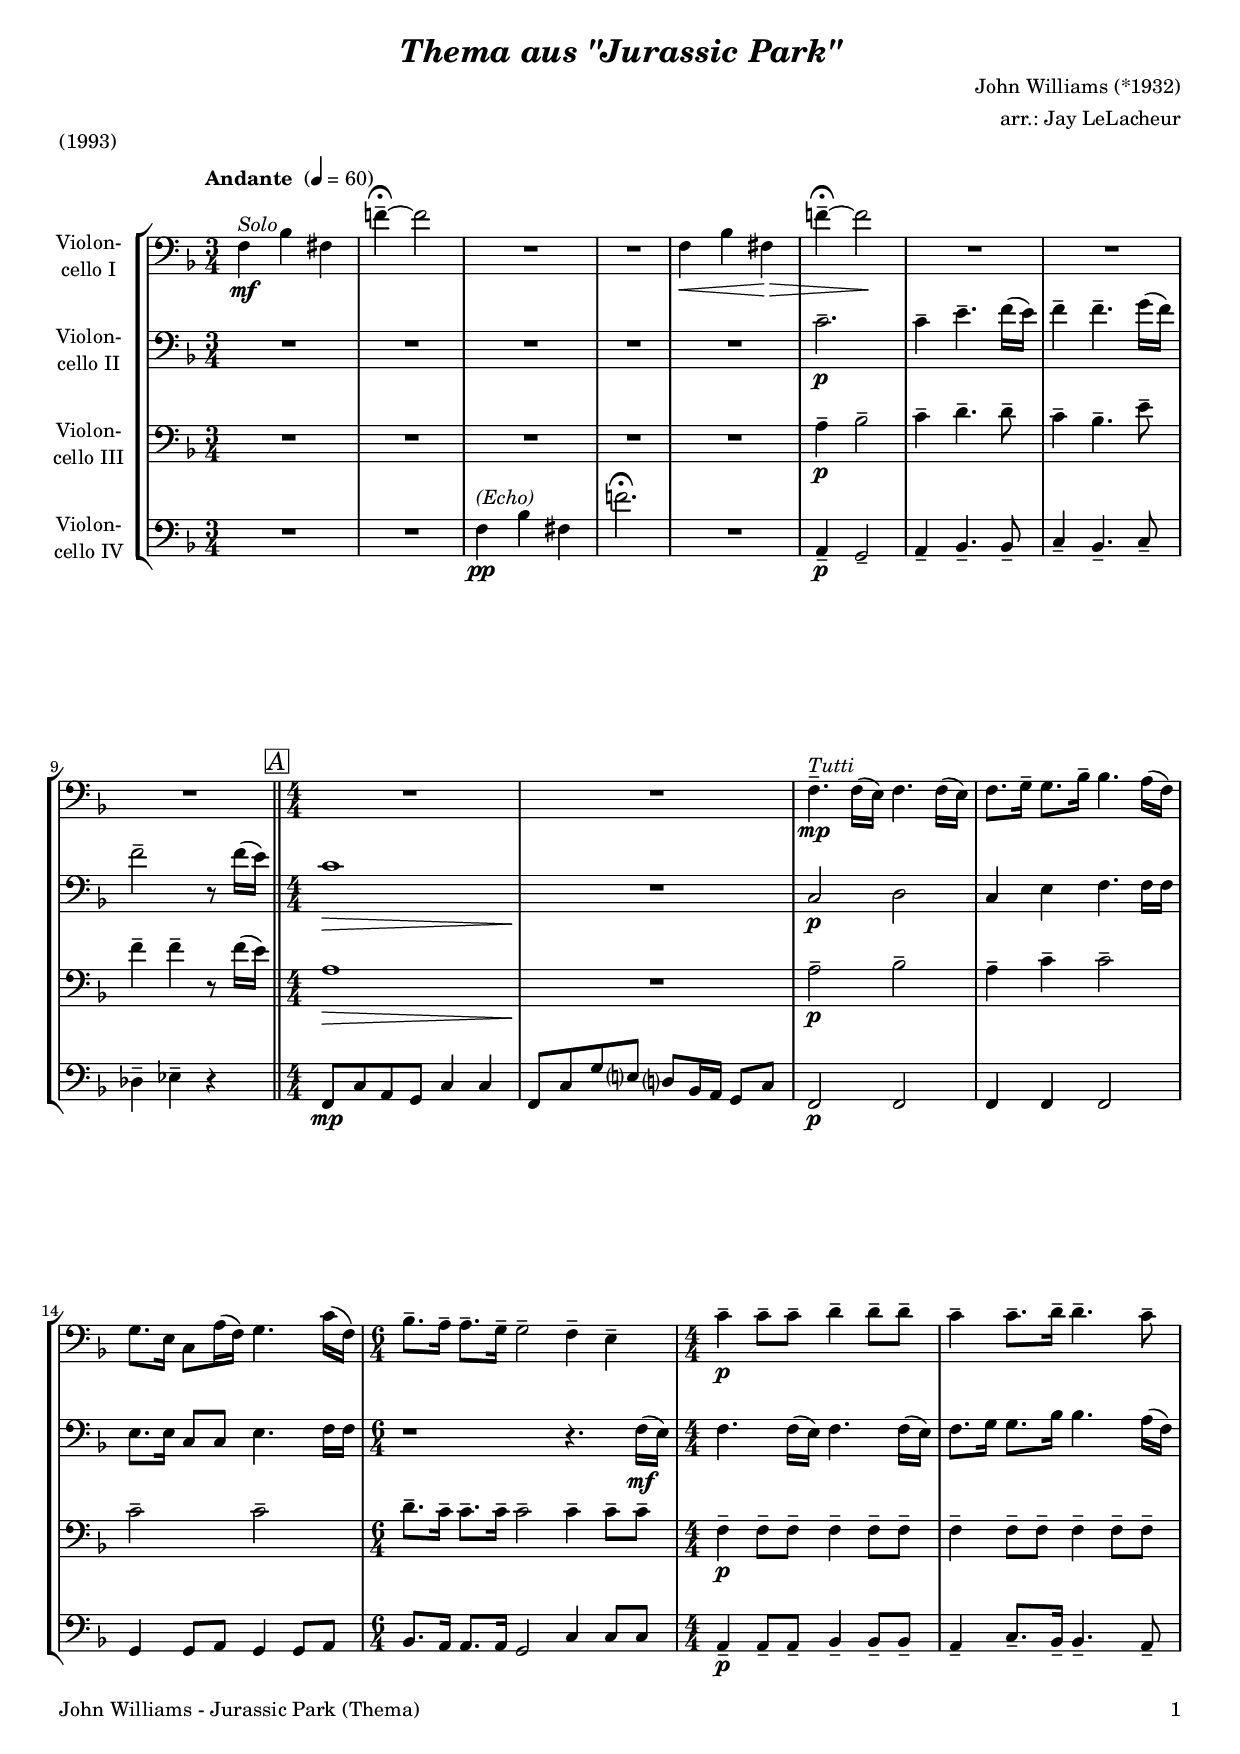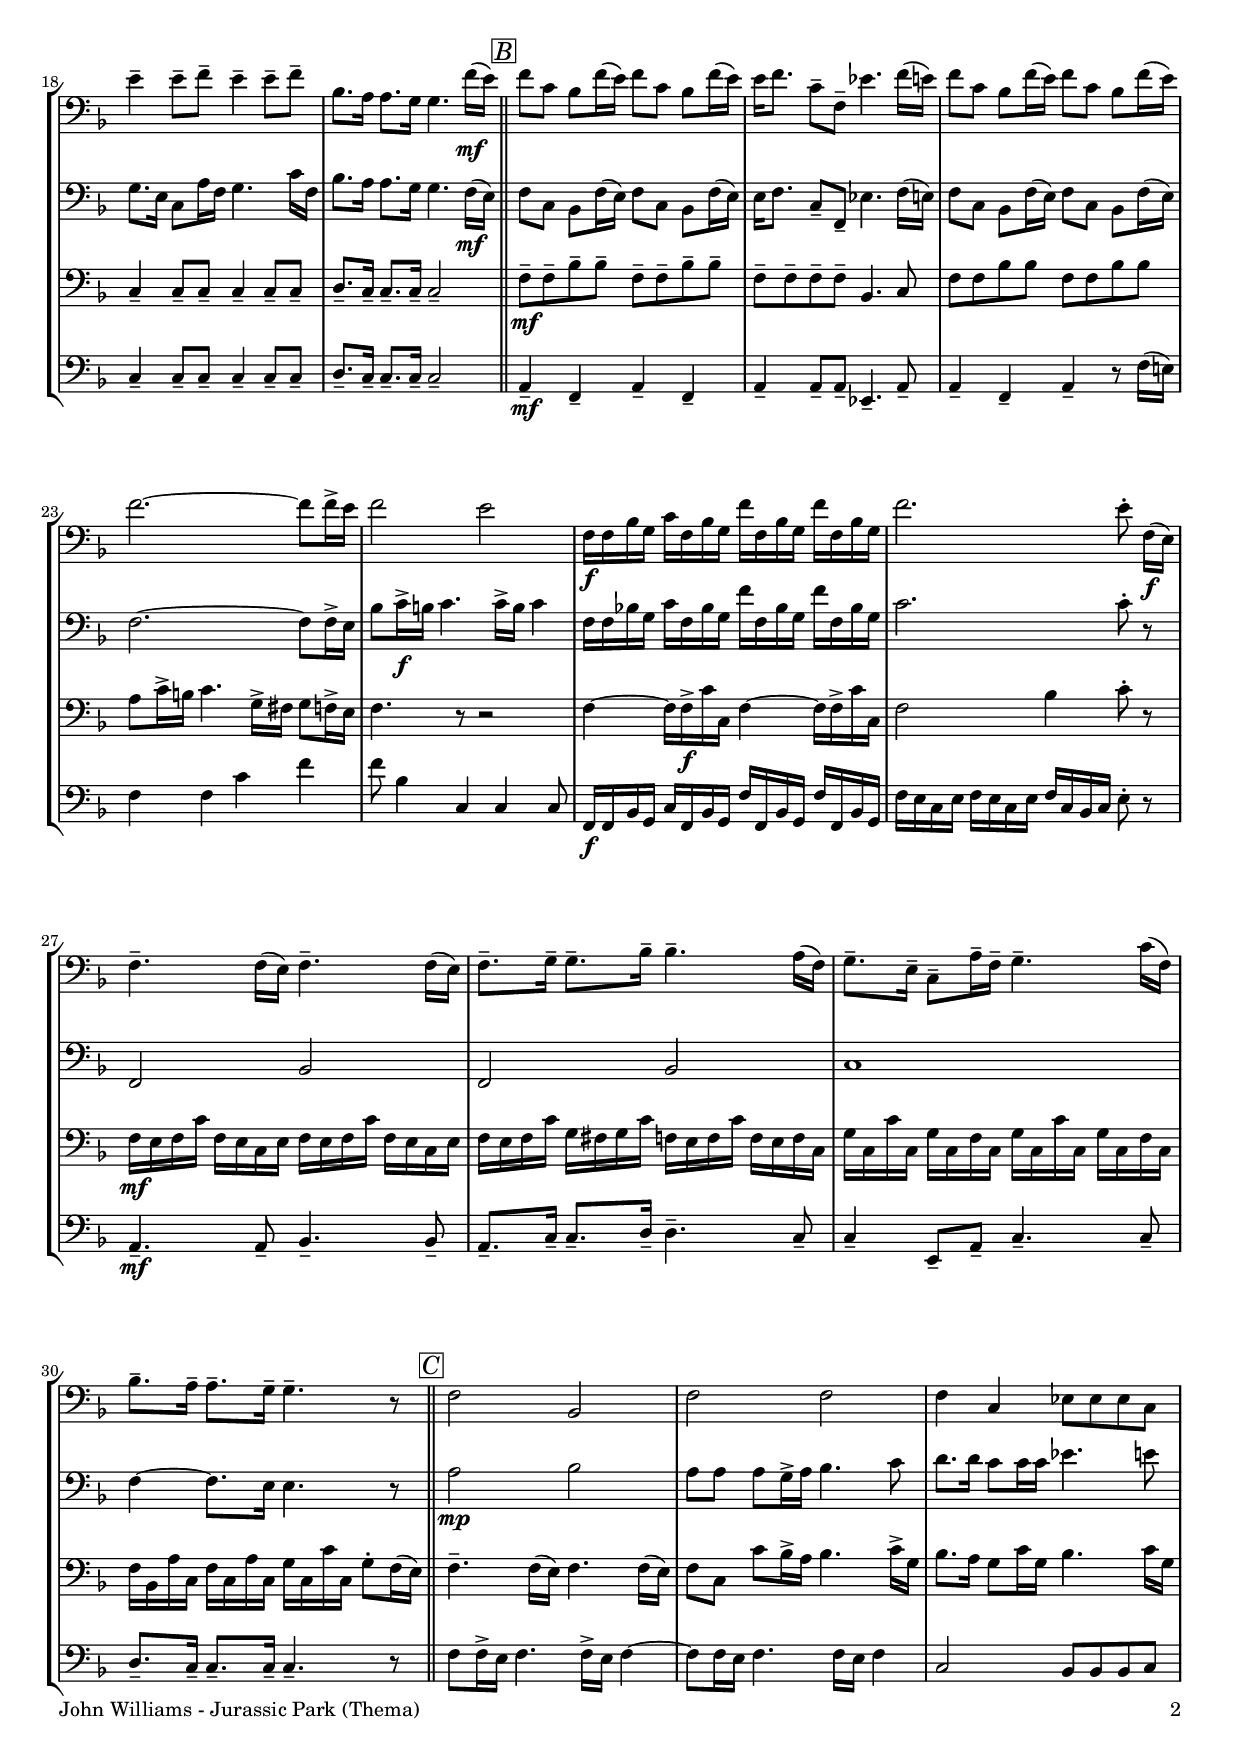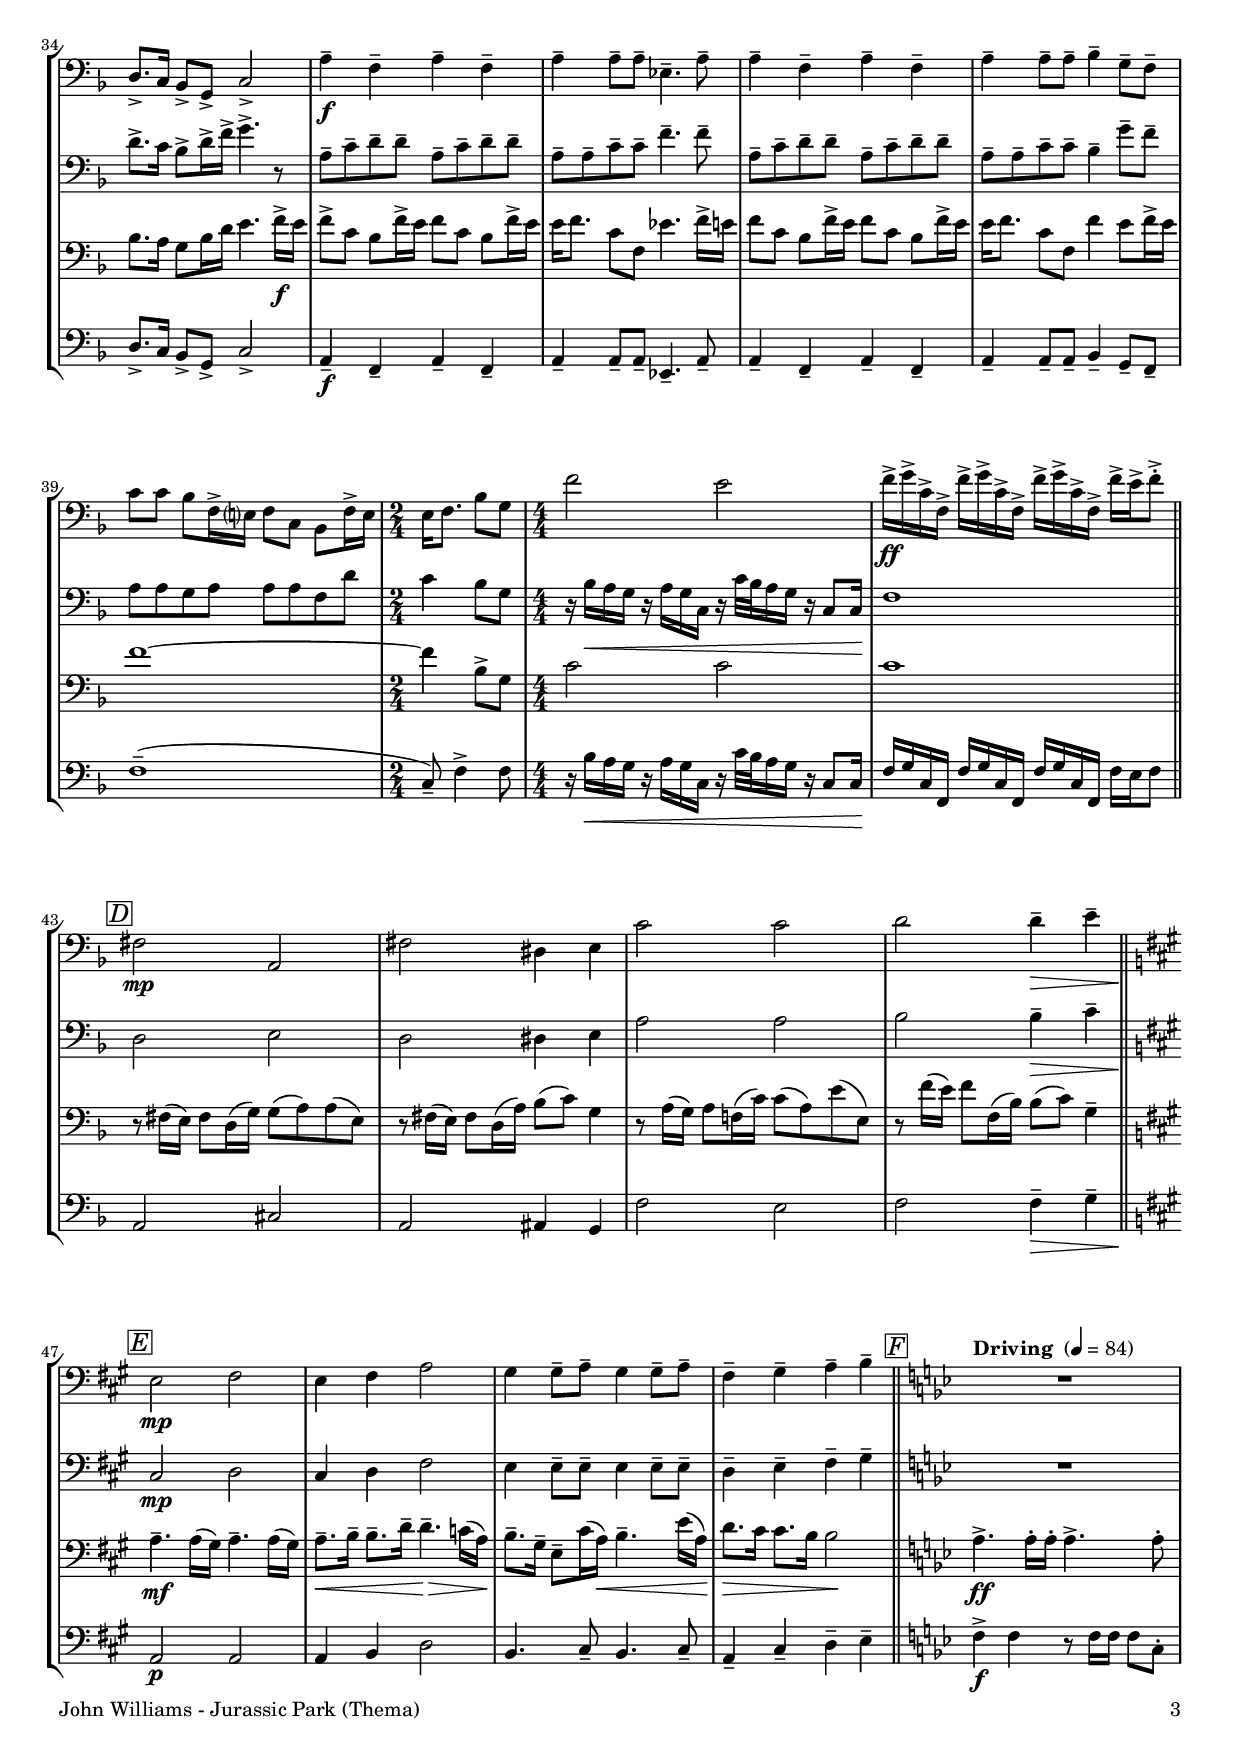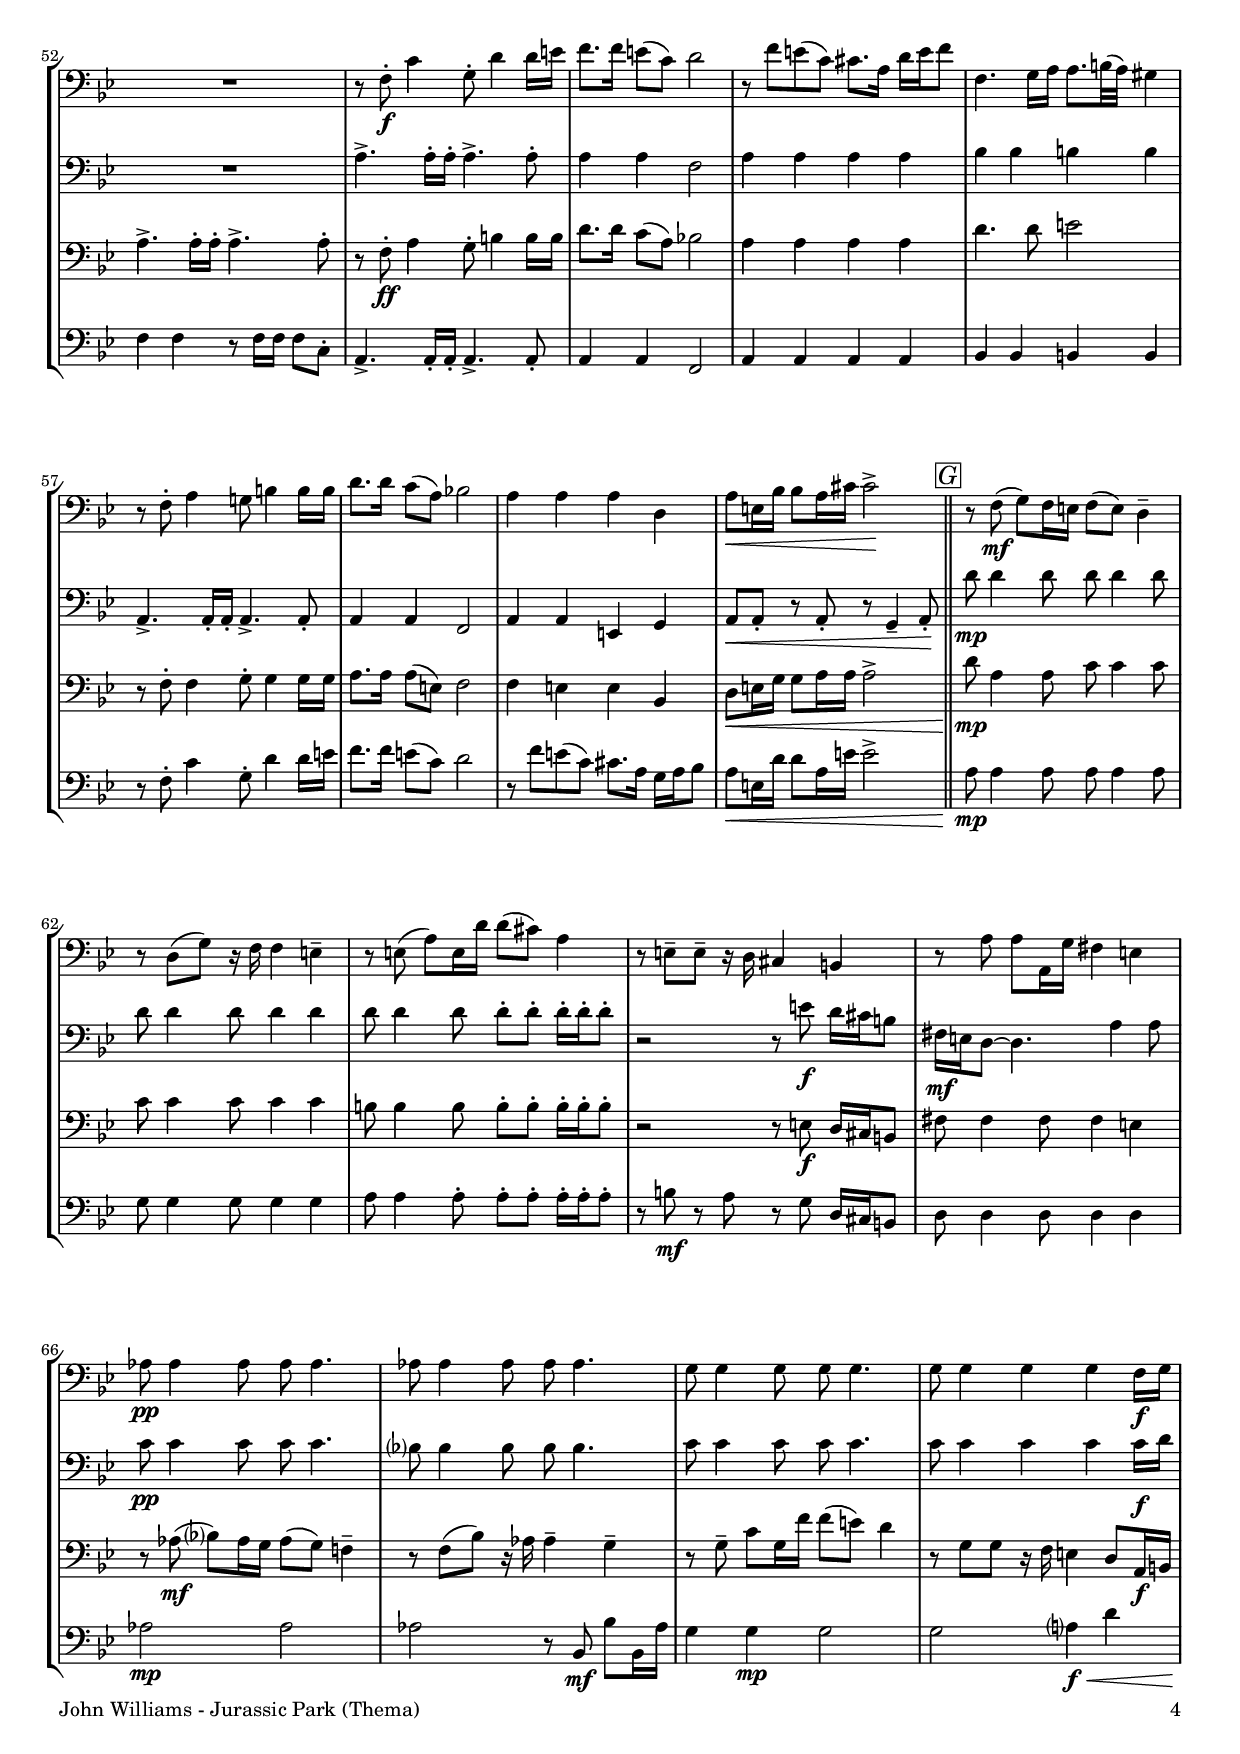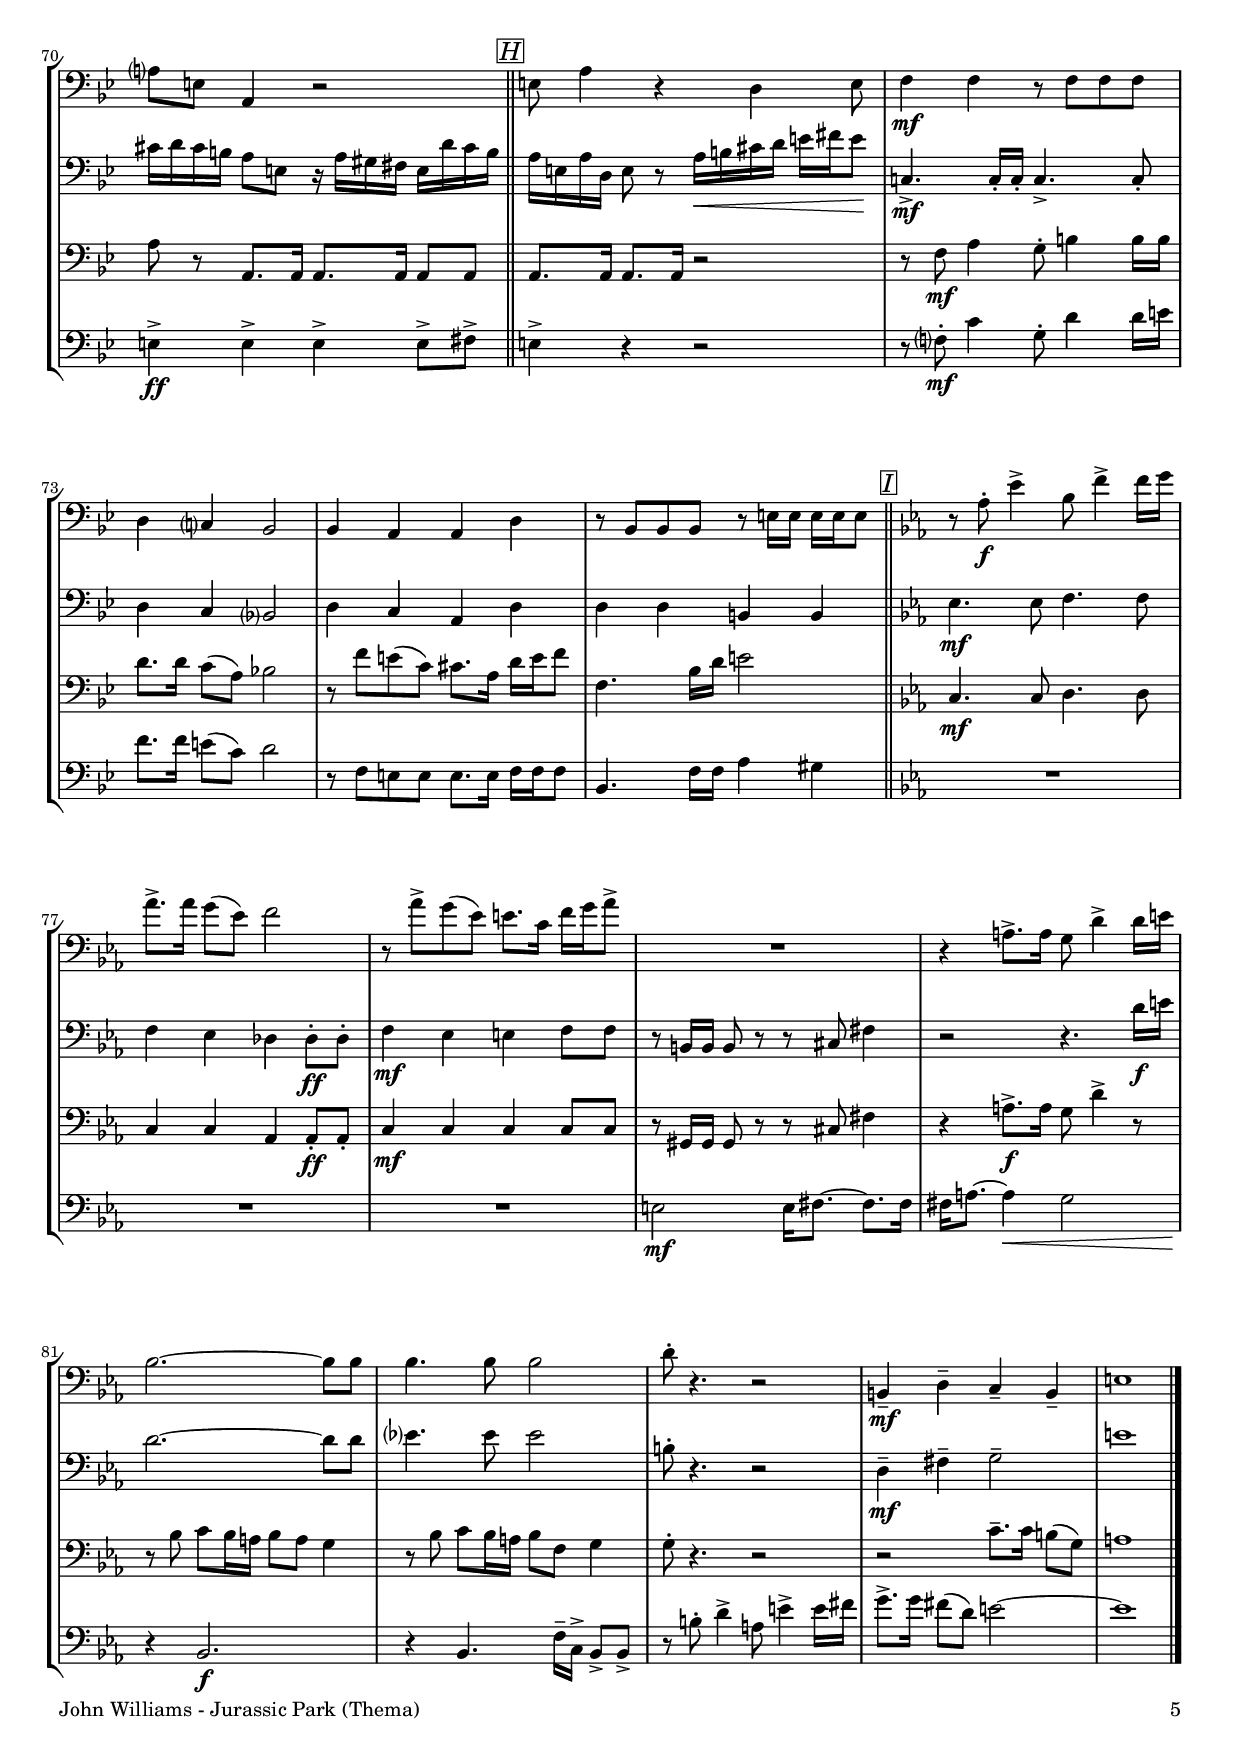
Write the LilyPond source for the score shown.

\version "2.18.2"
\include "deutsch.ly"
  
#(set-global-staff-size 17.4)

\header {
  title     = \markup \bold \italic "Thema aus \"Jurassic Park\""
  composer  = "John Williams (*1932)"
  arranger  = "arr.: Jay LeLacheur"
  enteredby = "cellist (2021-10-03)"
  piece     = "(1993)"
}

voiceconsts = {
  \key f \major
  \time 3/4
  \clef "bass"
  \numericTimeSignature
  \compressEmptyMeasures
  % Set default beaming for all staves
%  \set Timing.beamExceptions = #'()
%  \set Timing.baseMoment     = #(ly:make-moment 1 4)
%  \set Timing.beatStructure  = #'(1 1 1 1)
  \tempo "Andante " 4=60
}

micl = "clarinet"
mifl = "flute"
miob = "oboe"
mifh = "french horn"
misx = "tenor sax"
mist = "string ensemble 1"
miba = "cello"
%miba = "pizzicato strings"

echo = \markup \italic "(Echo)"
solo = \markup \italic "Solo"
tutt = \markup \italic "Tutti"

boxa = { \bar "||" \mark \markup \box \italic "A" \time 4/4 }
boxb = { \bar "||" \mark \markup \box \italic "B" }
boxc = { \bar "||" \mark \markup \box \italic "C" }
boxd = { \bar "||" \mark \markup \box \italic "D" }
boxe = { \bar "||" \mark \markup \box \italic "E" \key a \major }
boxf = { \bar "||" \mark \markup \box \italic "F" \key b \major \tempo "Driving " 4=84 }
boxg = { \bar "||" \mark \markup \box \italic "G" }
boxh = { \bar "||" \mark \markup \box \italic "H" }
boxi = { \bar "||" \mark \markup \box \italic "I" \key es \major }

va = \relative c {
  \voiceconsts 

  f4^\solo\mf b fis
  f'!4~--\fermata f2
  R2.*2
  f,4\< b fis\!\>
  f'!4~--\fermata f2\!
  R2.*3 \boxa
  R1*2
  f,4.--^\tutt\mp f16( e) f4. f16( e)
  f8. g16-- g8. b16-- b4. a16( f)
  
  g8. e16 c8 a'16( f) g4. c16( f,) \time 6/4
  b8.-- a16-- a8.-- g16-- g2-- f4-- e-- \time 4/4
  c'--\p c8-- c-- d4-- d8-- d--
  c4-- c8.-- d16-- d4.-- c8--
  e4-- e8-- f-- e4-- e8-- f--

  b,8. a16 a8. g16 g4. f'16(\mf e) \boxb
  f8 c b f'16( e) f8 c b f'16( e)
  e f8. c8-- f,-- es'4. f16( e)
  f8 c b f'16( e) f8 c b f'16( e)

  f2.~ f8 f16-> e
  f2 e
  f,16\f f b g c f, b g f' f, b g f' f, b g
  f'2. e8-. f,16([\f e])
  f4.-- f16( e) f4.-- f16( e)
  f8.-- g16-- g8.-- b16-- b4.-- a16( f)

  g8.-- e16-- c8-- a'16-- f-- g4.-- c16( f,)
  b8.-- a16-- a8.-- g16-- g4.-- r8 \boxc
  f2 b,
  f' f
  f4 c es8 es es c
  d8.-> c16 b8-> g-> c2->
  a'4--\f f-- a-- f--
  a-- a8-- a-- es4.-- a8--
  
  a4-- f-- a-- f--
  a-- a8-- a-- b4-- g8-- f--
  c' c b f16-> e? f8 c b f'16-> e \time 2/4
  e f8. b8 g \time 4/4
  f'2 e
  f16->\ff g-> c,-> f,-> f'-> g-> c,-> f,-> f'-> g-> c,-> f,-> f'-> e-> f8-.-> \boxd

  fis,2\mp a,
  fis' dis4 e
  c'2 c
  d d4--\> e-- \boxe
  e,2\!\mp fis
  e4 fis a2
  gis4 gis8-- a-- gis4 gis8-- a--
  fis4-- gis-- a-- h-- \boxf
  R1*2
  r8 f-.\f c'4 g8-. d'4 d16 e

  f8. f16 e8( c) d2
  r8 f e( c) cis8. a16 d e f8
  f,4. g16 a a8. h32( a) gis4
  r8 f-. a4 g!8 h4 h16 h
  d8. d16 c8( a) b!2
  a4 a a d,

  a'8\< e16 b' b8 a16 cis cis2->\! \boxg
  r8 f,(\mf g) f16 e f8( e) d4--
  r8 d( g) r16 f f4 e--
  r8 e( a) e16 d' d8( cis) a4
  r8 e-- e-- r16 d cis4 h

  r8 a' a a,16 g' fis4 e
  as8\pp as4 as8 as as 4.
  as8 as4 as8 as as4.
  g8 g4 g8 g g4.
  g8 g4 g g f16\f g
  a?8 e a,4 r2 \boxh
  e'8 a4 r d, e8

  f4\mf f r8 f f f
  d4 c? b2
  b4 a a d
  r8 b b b r e16 e e e e8 \boxi
  r8 as-.\f es'4-> b8 f'4-> f16 g
  as8.-> as16 g8( es) f2

  r8 as-> g( es) e8. c16 f g as8->
  R1
  r4 a,8.-> a16 g8 d'4-> d16 e
  b2.~ b8 b
  b4. b8 b2
  d8-. r4. r2
  h,4--\mf d-- c-- h--
  e1 \bar "|."
}

vb = \relative c' {
  \voiceconsts 

  R2.*5
  c2.--\p
  c4-- e4.-- f16( e)
  f4-- f4.-- g16( f)
  f2-- r8 f16( e) \boxa
  c1\>
  R\!
  c,2\p d
  c4 e f4. f16 f
  e8. e16 c8 c e4. f16 f \time 6/4

  r1 r4. f16(\mf e) \time 4/4
  f4. f16( e) f4. f16( e)
  f8. g16 g8. b16 b4. a16( f)
  g8. e16 c8 a'16 f g4. c16 f,

  b8. a16 a8. g16 g4. f16(\mf e) \boxb
  f8 c b f'16( e) f8 c b f'16( e)
  e f8. c8-- f,-- es'4. f16( e)
  f8 c b f'16( e) f8 c b f'16( e)
  f2.~ f8 f16-> e
  b'8 c16->\f h c4. c16-> h c4
  
  f,16 f b! g c f, b g f' f, b g f' f, b g
  c2. c8-. r
  f,,2 b
  f b
  c1
  f4~ f8. e16 e4. r8 \boxc
  a2\mp b
  a8 a a g16-> a b4. c8
  
  d8. d16 c8 c16 c es4. e8
  d8.-> c16 b8-> d16-> f-> g4.-> r8
  a,-- c-- d-- d-- a-- c-- d-- d--
  a-- a-- c-- c-- f4.-- f8--
  a,-- c-- d-- d-- a-- c-- d-- d--

  a-- a-- c-- c-- b4-- g'8-- f--
  a, a g a a a f d' \time 2/4
  c4 b8 g \time 4/4
  r16 b\< a g r a g c, r c'32 b a16 g r c,8 c16\!
  f1 \boxd
  d2 e
  d dis4 e

  a2 a
  b b4--\> c-- \boxe
  cis,2\!\mp d
  cis4 d fis2
  e4 e8-- e-- e4 e8-- e--
  d4-- e-- fis-- gis-- \boxf
  R1*2
  a4.-> a16-. a-. a4.-> a8-.
  a4 a f2
  a4 a a a

  b b h h
  a,4.-> a16-. a-. a4.-> a8-.
  a4 a f2
  a4 a e g
  a8\< a-. r a-. r g4-- a8-.\! \boxg
  d'\mp d4 d8 d d4 d8
  d d4 d8 d4 d

  d8 d4 d8 d-. d-. d16-. d-. d8-.
  r2 r8 e\f d16 cis h8
  fis16\mf e d8~ d4. a'4 a8
  c\pp c4 c8 c c4.
  b?8 b4 b8 b b4.
  c8 c4 c8 c c4.

  c8 c4 c c c16\f d
  cis d cis h a8 e r16 a gis fis e d' cis h \boxh
  a e a d, e8 r a16\< h cis d e fis e8\!

  c,!4.->\mf c16-. c-. c4.-> c8-.
  d4 c b?2
  d4 c a d
  d d h h \boxi
  es4.\mf es8 f4. f8
  f4 es des des8-.\ff des-.
  f4\mf es e f8 f

  r h,16 h h8 r r cis fis4
  r2 r4. d'16\f e
  d2.~ d8 d
  es?4. es8 es2
  h8-. r4. r2
  d,4--\mf fis-- g2--
  e'1 \bar "|."
}

vc = \relative c' {
  \voiceconsts 

  R2.*5
  a4--\p b2--
  c4-- d4.-- d8--
  c4-- b4.-- e8--
  f4-- f-- r8 f16( e) \boxa
  a,1\>
  R\!
  a2--\p b--
  a4-- c-- c2--
  c-- c-- \time 6/4

  d8.-- c16-- c8.-- c16-- c2-- c4-- c8-- c-- \time 4/4
  f,4--\p f8-- f-- f4-- f8-- f--
  f4-- f8-- f-- f4-- f8-- f--
  c4-- c8-- c-- c4-- c8-- c--
  d8.-- c16-- c8.-- c16-- c2-- \boxb
  f8--\mf f-- b-- b-- f-- f-- b-- b--
  
  f-- f-- f-- f-- b,4. c8
  f f b b f f b b
  a c16-> h c4. g16-> fis g8 f16-> e
  f4. r8 r2
  f4~ f16 f->\f c' c, f4~f16 f-> c' c,
  f2 b4 c8-. r
  
  f,16\mf e f c' f, e c e f e f c' f, e c e
  f e f c' g fis g c f, e f c' f, e f c
  g' c, c' c, g' c, f c g' c, c' c, g' c, f c
  
  f b, a' c, f c a' c, g' c, c' c, g'8-. f16( e) \boxc
  f4.-- f16( e) f4. f16( e)
  f8 c c' b16-> a b4. c16-> g
  b8. a16 g8 c16 g b4. c16 g
  b8. a16 g8 b16 d e4. f16->\f e

  f8-> c b f'16-> e f8 c b f'16-> e
  e f8. c8 f, es'4. f16-> e
  f8 c b f'16-> e f8 c b f'16-> e
  e f8. c8 f, f'4 e8 f16-> e
  f1~ \time 2/4
  
  f4 b,8-> g \time 4/4
  c2 c
  c1 \boxd
  r8 fis,16( e) fis8 d16( g) g8( a) a( e)
  r fis16( e) fis8 d16( a') b8( c) g4
  r8 a16( g) a8 f!16( c') c8( a) e'( e,)

  r f'16( e) f8 f,16( b) b8( c) g4-- \boxe
  a4.--\mf a16( gis) a4.-- a16( gis)
  a8.--\< h16-- h8.-- d16-- d4.--\!\> c16( a)

  h8.--\! gis16-- e8-- cis'16( a)\< h4.-- e16( a,)\!
  d8.\> cis16 cis8. h16 h2\! \boxf

  a4.->\ff a16-. a-. a4.-> a8-.
  a4.-> a16-. a-. a4.-> a8-.
  r f-.\ff a4 g8-. h4 h16 h
  d8. d16 c8( a) b!2
  a4 a a a
  d4. d8 e2
  r8 f,-. f4 g8-. g4 g16 g

  a8. a16 a8( e) f2
  f4 e e b
  d8\< e16 g g8 a16 a a2-> \boxg
  d8\!\mp a4 a8 c c4 c8
  c c4 c8 c4 c
  h8 h4 h8 h-. h-. h16-. h-. h8-.

  r2 r8 e,\f d16 cis h8
  fis' fis4 fis8 fis4 e
  r8 as(\mf b?) as16 g as8( g) f!4--
  r8 f( b) r16 as as4-- g--
  r8 g-- c g16 f' f8( e) d4

  r8 g, g r16 f e4 d8 a16\f h
  a'8 r a,8. a16 a8. a16 a8 a \boxh
  a8. a16 a8. a16 r2
  r8 f'\mf a4 g8-. h4 h16 h
  d8. d16 c8( a) b!2

  r8 f' e( c) cis8. a16 d e f8
  f,4. b16 d e2 \boxi
  c,4.\mf c8 d4. d8
  c4 c as as8-.\ff as-.
  c4\mf c c c8 c

  r gis16 gis gis8 r r cis fis4
  r a8.->\f a16 g8 d'4-> r8
  r b c b16 a b8 a g4
  r8 b c b16 a b8 f g4
  g8-. r4. r2
  r c8.-- c16 h8( g)
  a1 \bar "|."
}

vd = \relative c {
  \voiceconsts 

  R2.*2
  f4^\echo\pp b fis
  f'!2.\fermata
  R
  a,,4--\p g2--
  a4-- b4.-- b8--
  c4-- b4.-- c8--
  des4-- es-- r \boxa
  f,8\mp c' a g c4 c
  f,8 c' g' e? d? b16 a g8 c
  
  f,2\p f
  f4 f f2
  g4 g8 a g4 g8 a \time 6/4
  b8. a16 a8. a16 g2 c4 c8 c \time 4/4
  a4--\p a8-- a-- b4-- b8-- b--
  a4-- c8.-- b16-- b4.-- a8--
  c4-- c8-- c-- c4-- c8-- c--

  d8.-- c16-- c8.-- c16-- c2-- \boxb
  a4--\mf f-- a-- f--
  a-- a8-- a-- es4.-- a8--
  a4-- f-- a-- r8 f'16( e!)
  f4 f c' f
  f8 b,4 c, c c8
  
  f,16\f f b g c f, b g f' f, b g f' f, b g
  f' e c e f e c e f c b c e8-. r
  a,4.--\mf a8-- b4.-- b8--
  a8.-- c16-- c8.-- d16-- d4.-- c8--

  c4-- e,8-- a-- c4.-- c8--
  d8.-- c16-- c8.-- c16-- c4.-- r8 \boxc
  f8 f16-> e f4. f16-> e f4~
  f8 f16 e f4. f16 e f4
  c2 b8 b b c
  d8.-> c16 b8-> g-> c2->
  a4--\f f-- a-- f--
  
  a-- a8-- a-- es4.-- a8--
  a4-- f-- a-- f--
  a-- a8-- a-- b4-- g8-- f--
  f'1(-- \time 2/4
  c8)-- f4-> f8 \time 4/4
  r16 b\< a g r a g c, r c'32 b a16 g r c,8 c16\!

  f g c, f, f' g c, f, f' g c, f, f' e f8 \boxd
  a,2 cis
  a ais4 g
  f'2 e
  f f4--\> g-- \boxe
  a,2\!\p a
  a4 h d2
  h4. cis8-- h4. cis8--

  a4-- cis-- d-- e-- \boxf
  f->\f f r8 f16 f f8 c-.
  f4 f r8 f16 f f8 c-.
  a4.-> a16-. a-. a4.-> a8-.
  a4 a f2
  a4 a a a
  b b h h

  r8 f'-. c'4 g8-. d'4 d16 e
  f8. f16 e8( c) d2
  r8 f e( c) cis8. a16 g a b8
  a\< e16 d' d8 a16 e' e2-> \boxg
  a,8\!\mp a4 a8 a a4 a8

  g g4 g8 g4 g
  a8 a4 a8-. a-. a-. a16-. a-. a8-.
  r h\mf r a r g d16 cis h8
  d d4 d8 d4 d
  as'2\mp as
  as r8 b,\mf b' b,16 as'
  g4 g\mp g2
  g a?4\f\< d

  e,->\!\ff e-> e-> e8-> fis-> \boxh
  e4-> r r2
  r8 f?-.\mf c'4 g8-. d'4 d16 e
  f8. f16 e8( c) d2
  r8 f, e e e8. e16 f f f8
  b,4. f'16 f a4 gis \boxi

  R1*3
  e2\mf e16 fis8.~ fis fis16
  fis a8.~ a4\< g2
  r4\! b,2.\f
  r4 b4. f'16-- c-> b8-> b->
  r8 h'-. d4-> a8 e'4-> e16 fis
  g8.-> g16 fis8( d) e2~
  e1 \bar "|."
}


music = \new StaffGroup <<
      \new Staff {
	\set Staff.midiInstrument = \miba
	\set Staff.instrumentName = \markup \center-column { "Violon-" "cello I" }
	\transpose f f { \va }
      }

      \new Staff {
	\set Staff.midiInstrument = \miba
	\set Staff.instrumentName = \markup \center-column { "Violon-" "cello II" }
	\transpose f f { \vb }
      }

      \new Staff {
	\set Staff.midiInstrument = \miba
	\set Staff.instrumentName = \markup \center-column { "Violon-" "cello III" }
	\transpose f f { \vc }
      }

      \new Staff {
	\set Staff.midiInstrument = \mist
	\set Staff.instrumentName = \markup \center-column { "Violon-" "cello IV" }
	\transpose f f { \vd }
      }
>>

\book {
   \paper {
    print-page-number = ##t
    print-first-page-number = ##t
    ragged-last-bottom = ##f
    oddHeaderMarkup = \markup \null
    evenHeaderMarkup = \markup \null
    oddFooterMarkup = \markup {
      \fill-line {
        \on-the-fly #print-page-number-check-first
        "John Williams - Jurassic Park (Thema)" \fromproperty #'page:page-number-string
      }
    }
    evenFooterMarkup = \oddFooterMarkup
  } \score {
    \music
    \layout {}
  }

  \score {
    \unfoldRepeats \music

    \midi {
      \context {
        \Score
      }
    }
  }
}